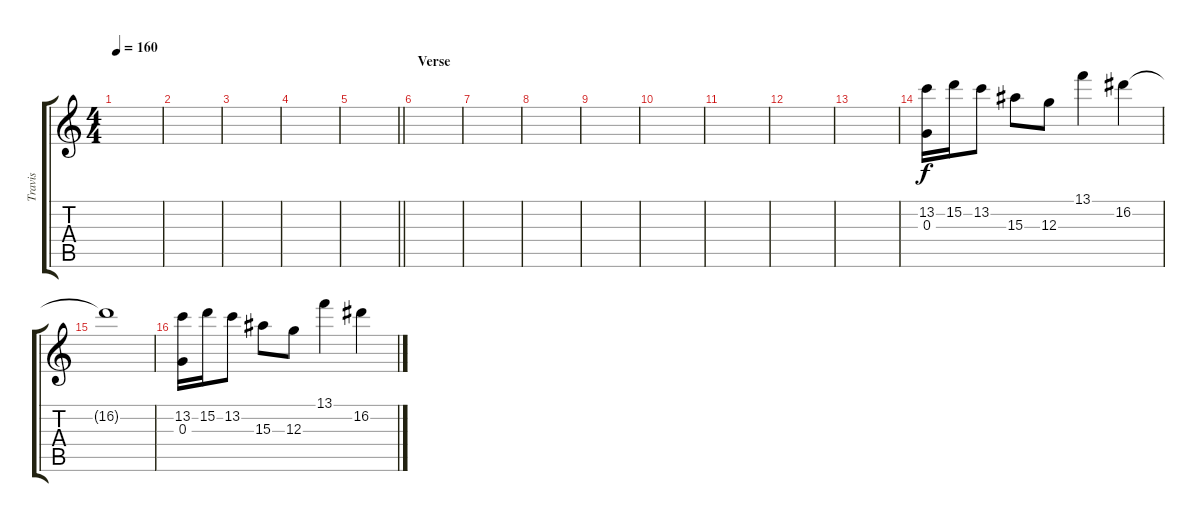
\track ("Travis" "Travis") {instrument overdrivenguitar}
\staff {score tabs}
\tuning (E4 B3 G3 D3 A2 D2) {hide}
\ts (4 4)
\tempo 160
\clef g2
\ks c
|
|
|
|
\barLineRight lightlight
|
\section ("" "Verse")
|
|
|
|
|
|
|
|
(13.2 0.3).16 15.2.16 13.2.8 15.3.8 12.3.8 13.1.4 16.2.4 |
16.2{t}.1 |
(13.2 0.3).16 15.2.16 13.2.8 15.3.8 12.3.8 13.1.4 16.2.4
